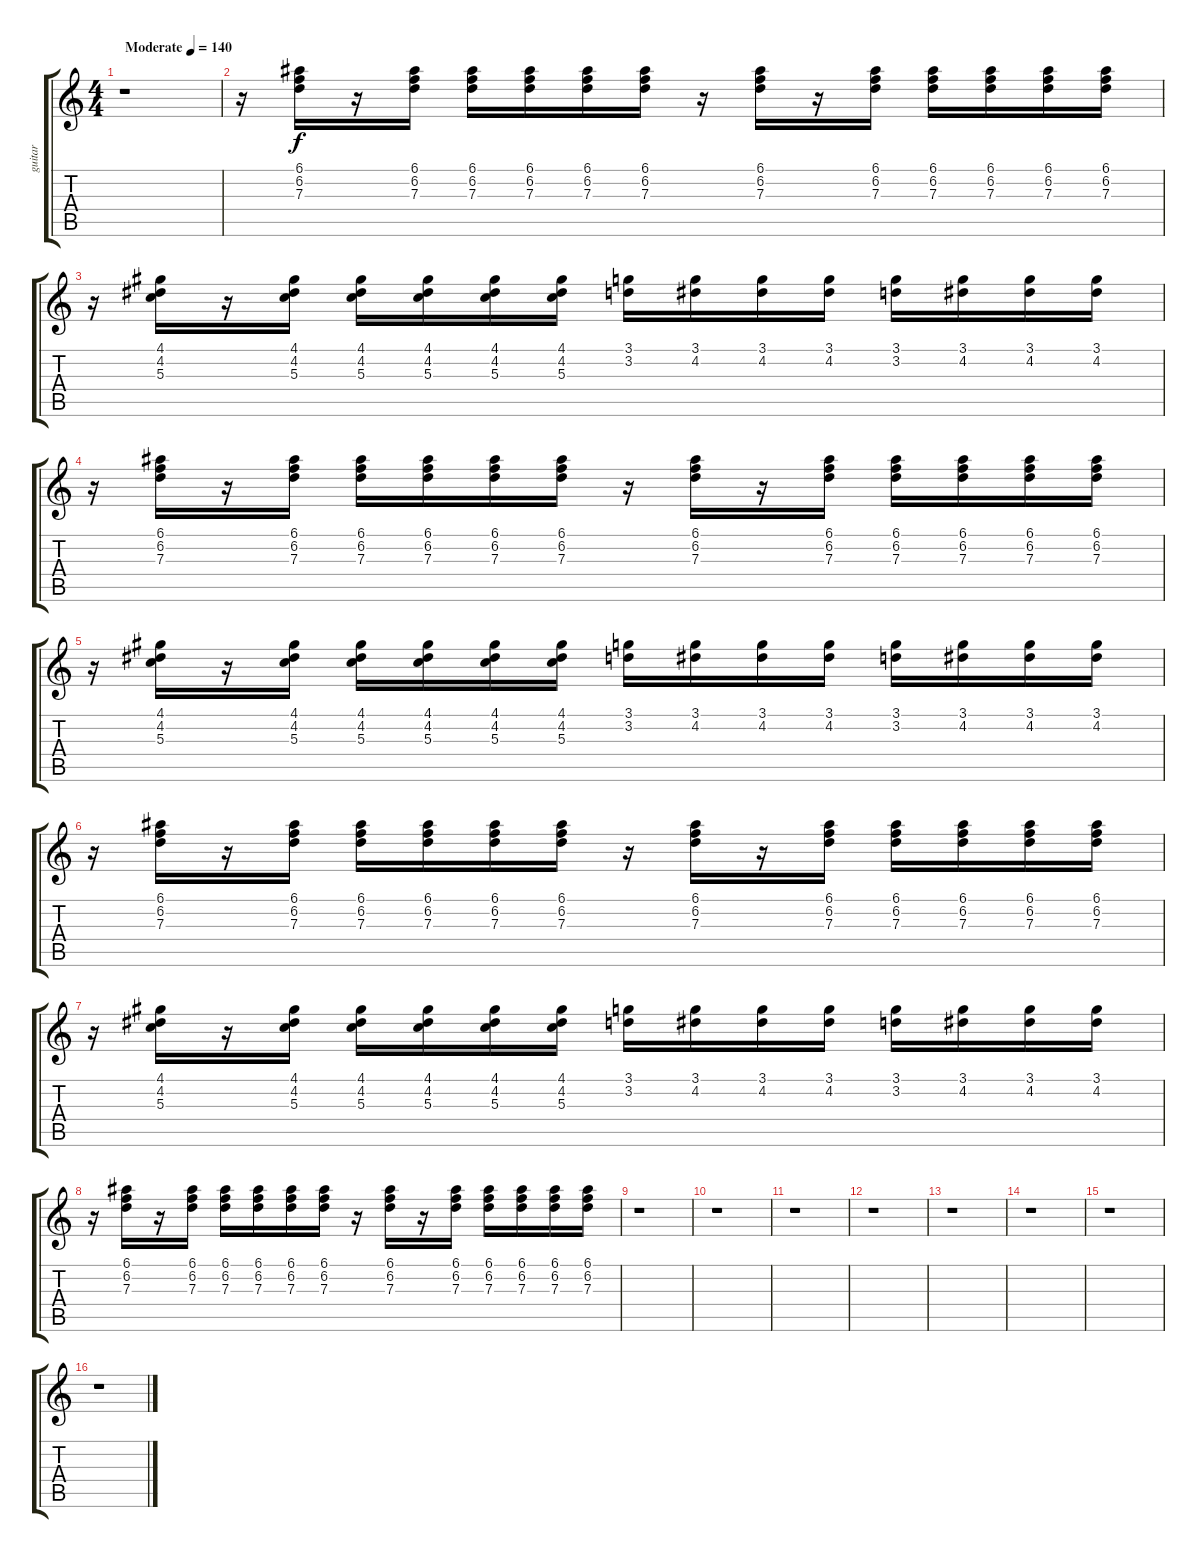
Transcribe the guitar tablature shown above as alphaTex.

\track ("guitar" "guitar") {instrument electricguitarclean}
\staff {score tabs}
\tuning (E4 B3 G3 D3 A2 E2) {hide}
\ts (4 4)
\tempo (140 "Moderate")
\clef g2
\ks c
r.1{dy f instrument electricguitarclean} |
r.16 (6.1 6.2 7.3).16 r.16 (6.1 6.2 7.3).16 (6.1 6.2 7.3).16 (6.1 6.2 7.3).16 (6.1 6.2 7.3).16 (6.1 6.2 7.3).16 r.16 (6.1 6.2 7.3).16 r.16 (6.1 6.2 7.3).16 (6.1 6.2 7.3).16 (6.1 6.2 7.3).16 (6.1 6.2 7.3).16 (6.1 6.2 7.3).16 |
r.16 (4.1 4.2 5.3).16 r.16 (4.1 4.2 5.3).16 (4.1 4.2 5.3).16 (4.1 4.2 5.3).16 (4.1 4.2 5.3).16 (4.1 4.2 5.3).16 (3.1 3.2).16 (3.1 4.2).16 (3.1 4.2).16 (3.1 4.2).16 (3.1 3.2).16 (3.1 4.2).16 (3.1 4.2).16 (3.1 4.2).16 |
r.16 (6.1 6.2 7.3).16 r.16 (6.1 6.2 7.3).16 (6.1 6.2 7.3).16 (6.1 6.2 7.3).16 (6.1 6.2 7.3).16 (6.1 6.2 7.3).16 r.16 (6.1 6.2 7.3).16 r.16 (6.1 6.2 7.3).16 (6.1 6.2 7.3).16 (6.1 6.2 7.3).16 (6.1 6.2 7.3).16 (6.1 6.2 7.3).16 |
r.16 (4.1 4.2 5.3).16 r.16 (4.1 4.2 5.3).16 (4.1 4.2 5.3).16 (4.1 4.2 5.3).16 (4.1 4.2 5.3).16 (4.1 4.2 5.3).16 (3.1 3.2).16 (3.1 4.2).16 (3.1 4.2).16 (3.1 4.2).16 (3.1 3.2).16 (3.1 4.2).16 (3.1 4.2).16 (3.1 4.2).16 |
r.16 (6.1 6.2 7.3).16 r.16 (6.1 6.2 7.3).16 (6.1 6.2 7.3).16 (6.1 6.2 7.3).16 (6.1 6.2 7.3).16 (6.1 6.2 7.3).16 r.16 (6.1 6.2 7.3).16 r.16 (6.1 6.2 7.3).16 (6.1 6.2 7.3).16 (6.1 6.2 7.3).16 (6.1 6.2 7.3).16 (6.1 6.2 7.3).16 |
r.16 (4.1 4.2 5.3).16 r.16 (4.1 4.2 5.3).16 (4.1 4.2 5.3).16 (4.1 4.2 5.3).16 (4.1 4.2 5.3).16 (4.1 4.2 5.3).16 (3.1 3.2).16 (3.1 4.2).16 (3.1 4.2).16 (3.1 4.2).16 (3.1 3.2).16 (3.1 4.2).16 (3.1 4.2).16 (3.1 4.2).16 |
r.16 (6.1 6.2 7.3).16 r.16 (6.1 6.2 7.3).16 (6.1 6.2 7.3).16 (6.1 6.2 7.3).16 (6.1 6.2 7.3).16 (6.1 6.2 7.3).16 r.16 (6.1 6.2 7.3).16 r.16 (6.1 6.2 7.3).16 (6.1 6.2 7.3).16 (6.1 6.2 7.3).16 (6.1 6.2 7.3).16 (6.1 6.2 7.3).16 |
r.1 |
r.1 |
r.1 |
r.1 |
r.1 |
r.1 |
r.1 |
r.1
